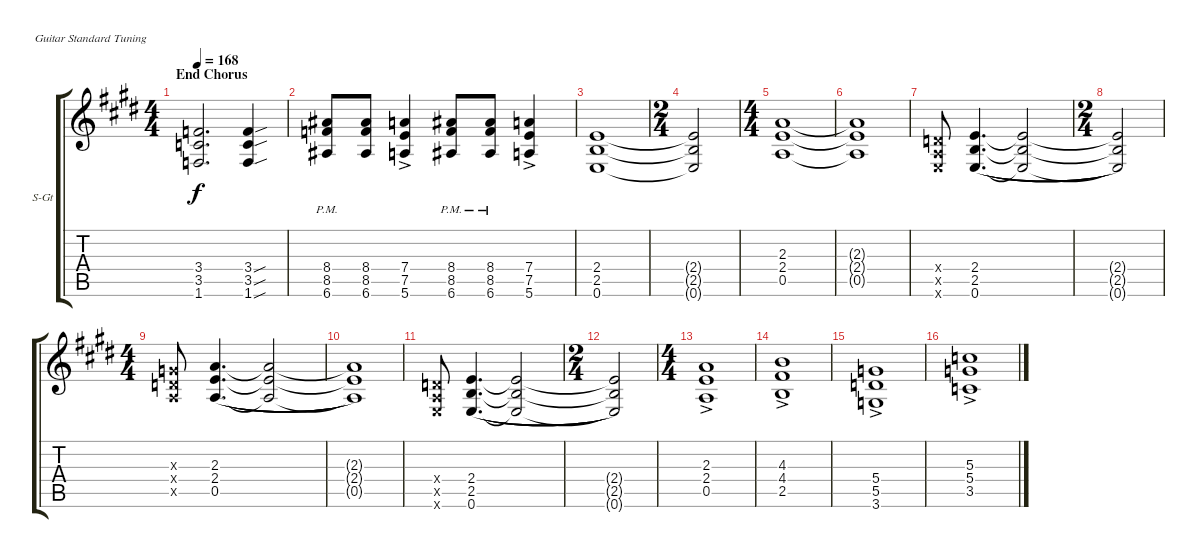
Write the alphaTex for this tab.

\bracketExtendMode groupsimilarinstruments
\firstSystemTrackNameOrientation horizontal
\otherSystemsTrackNameOrientation horizontal
\track ("Guitar I" "S-Gt") {instrument acousticguitarsteel}
\staff {score tabs}
\tuning (E4 B3 G3 D3 A2 E2)
\ts (4 4)
\section ("" "End Chorus")
\tempo 168
\clef g2
\scale
1.07818
\ks e
(3.4 3.5 1.6).2{d dy f} (3.4{sou} 3.5{sou} 1.6{sou}).4 |
\scale
0.921816 (8.5 6.6{pm} 8.4).8 (8.5 6.6 8.4).8 (7.4 7.5 5.6{ac}).4 (8.5{pm} 6.6{pm} 8.4{pm}).8 (8.5{pm} 6.6{pm} 8.4{pm}).8 (7.4 7.5{ac} 5.6).4 |
\scale
1.07818 (2.4 2.5 0.6).1 |
\ts (2 4)
\scale
0.921816 (2.4{t} 2.5{t} 0.6{t}).2 |
\ts (4 4)
\scale
1.10845 (2.3 2.4 0.5).1 |
\scale
0.891551 (2.3{t} 2.4{t} 0.5{t}).1 |
\scale
1.07818 (0.6{x} 0.5{x} 0.4{x}).8 (2.4 2.5 0.6).4{d legatoorigin} (2.4{t} 2.5{t} 0.6{t}).2{legatoorigin} |
\ts (2 4)
\scale
0.921816 (2.4{t} 2.5{t} 0.6{t}).2 |
\ts (4 4)
\scale
1.10845 (0.5{x} 0.4{x} 0.3{x}).8 (2.3 2.4 0.5).4{d legatoorigin} (2.3{t} 2.4{t} 0.5{t}).2{legatoorigin} |
\scale
0.891551 (2.3{t} 2.4{t} 0.5{t}).1 |
\scale
1.07818 (0.6{x} 0.5{x} 0.4{x}).8 (2.4 2.5 0.6).4{d legatoorigin} (2.4{t} 2.5{t} 0.6{t}).2{legatoorigin} |
\ts (2 4)
\scale
0.921816 (2.4{t} 2.5{t} 0.6{t}).2 |
\ts (4 4)
\scale
1.10845 (2.3{ac} 2.4{ac} 0.5{ac}).1 |
\scale
0.891551 (4.3{ac} 4.4{ac} 2.5{ac}).1 |
\scale
1.07818 (5.4{ac} 5.5{ac} 3.6{ac}).1 |
\scale
0.921816 (5.3{ac} 5.4{ac} 3.5{ac}).1
